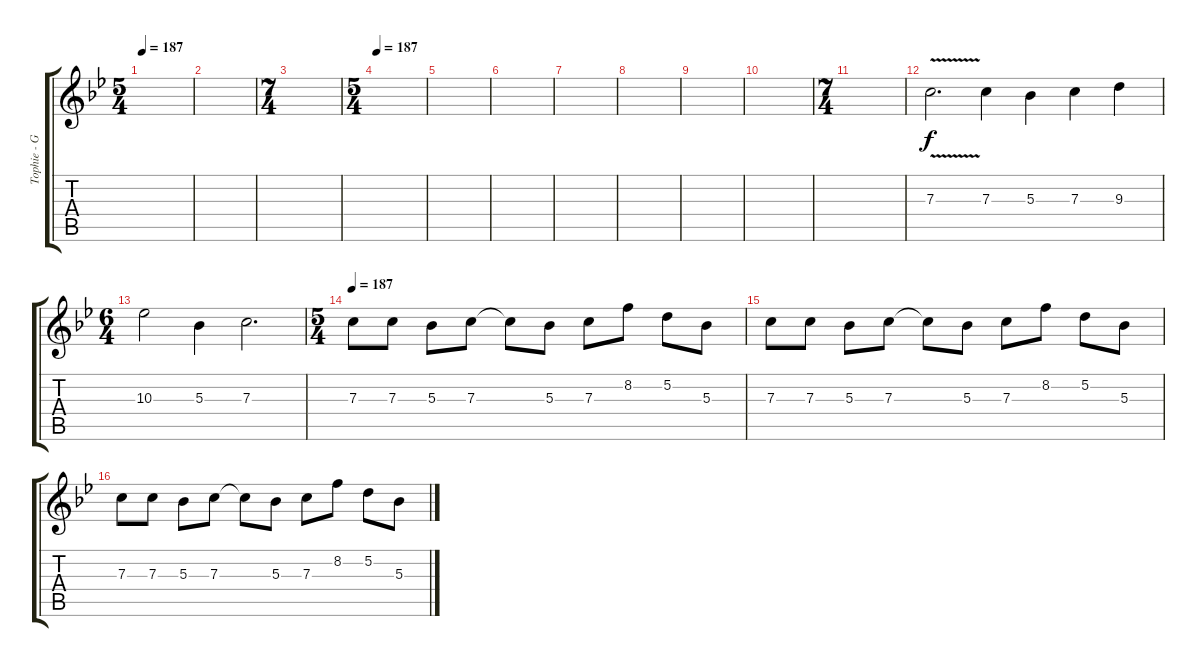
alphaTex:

\track ("Tophie - Guitar 1" "Tophie - G") {instrument distortionguitar}
\staff {score tabs}
\tuning (D4 A3 F3 C3 G2 C2) {hide}
\ts (5 4)
\tempo 187
\clef g2
\ks bb
|
|
\ts (7 4)
|
\ts (5 4)
\tempo 187
|
|
|
|
|
|
|
\ts (7 4)
|
7.3{v}.2{d} 7.3.4 5.3.4 7.3.4 9.3.4 |
\ts (6 4)
10.3.2 5.3.4 7.3.2{d} |
\ts (5 4)
\tempo 187
7.3.8 7.3.8 5.3.8 7.3.8 7.3{t}.8 5.3.8 7.3.8 8.2.8 5.2.8 5.3.8 |
7.3.8 7.3.8 5.3.8 7.3.8 7.3{t}.8 5.3.8 7.3.8 8.2.8 5.2.8 5.3.8 |
7.3.8 7.3.8 5.3.8 7.3.8 7.3{t}.8 5.3.8 7.3.8 8.2.8 5.2.8 5.3.8
